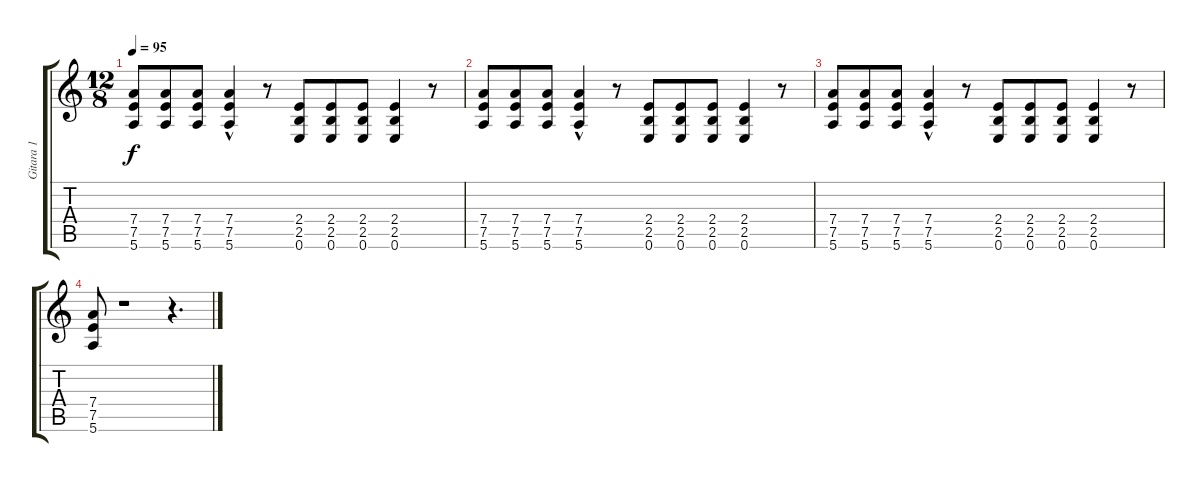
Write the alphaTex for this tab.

\track ("Gitara 1" "Gitara 1") {instrument overdrivenguitar}
\staff {score tabs}
\tuning (E4 B3 G3 D3 A2 E2) {hide}
\ts (12 8)
\tempo 95
\clef g2
\ks c
(7.4 7.5 5.6).8{dy f} (7.4 7.5 5.6).8 (7.4 7.5 5.6).8 (7.4 7.5 5.6{hac}).4 r.8 (2.4 2.5 0.6).8 (2.4 2.5 0.6).8 (2.4 2.5 0.6).8 (2.4 2.5 0.6).4 r.8 |
(7.4 7.5 5.6).8 (7.4 7.5 5.6).8 (7.4 7.5 5.6).8 (7.4 7.5 5.6{hac}).4 r.8 (2.4 2.5 0.6).8 (2.4 2.5 0.6).8 (2.4 2.5 0.6).8 (2.4 2.5 0.6).4 r.8 |
(7.4 7.5 5.6).8 (7.4 7.5 5.6).8 (7.4 7.5 5.6).8 (7.4 7.5 5.6{hac}).4 r.8 (2.4 2.5 0.6).8 (2.4 2.5 0.6).8 (2.4 2.5 0.6).8 (2.4 2.5 0.6).4 r.8 |
(7.4 7.5 5.6).8 r.1 r.4{d}
